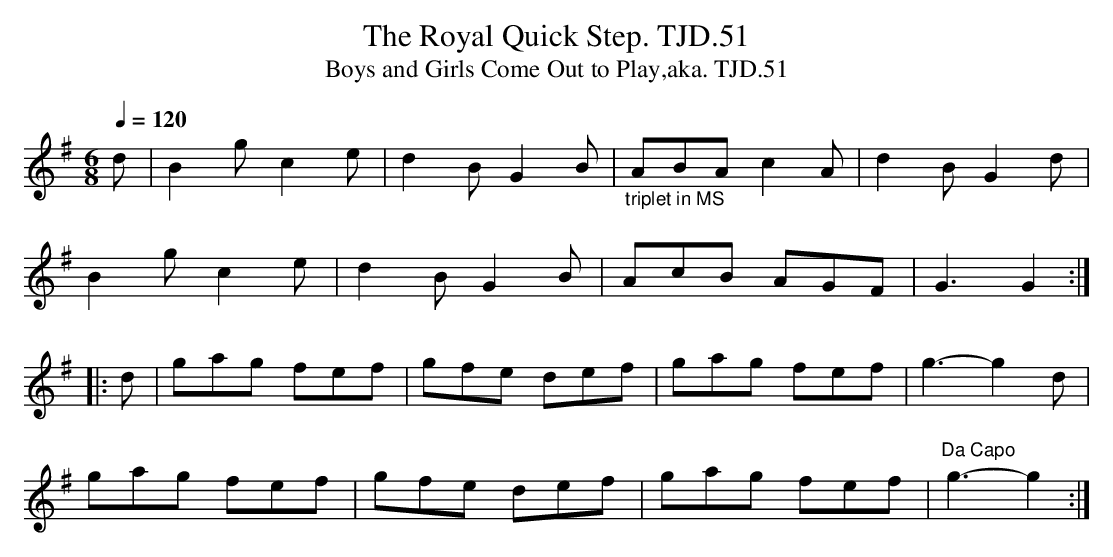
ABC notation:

X:1
T:Royal Quick Step. TJD.51, The
T:Boys and Girls Come Out to Play,aka. TJD.51
M:6/8
L:1/8
Q:1/4=120
K:G
d|B2gc2e|d2BG2B|"_triplet in MS"ABA c2A|d2BG2d|
B2gc2e|d2BG2B|AcB AGF|G3G2:|
|:d|gag fef|gfe def|gag fef|g3-g2d|
gag fef|gfe def|gag fef|"^Da Capo"g3-g2:|
